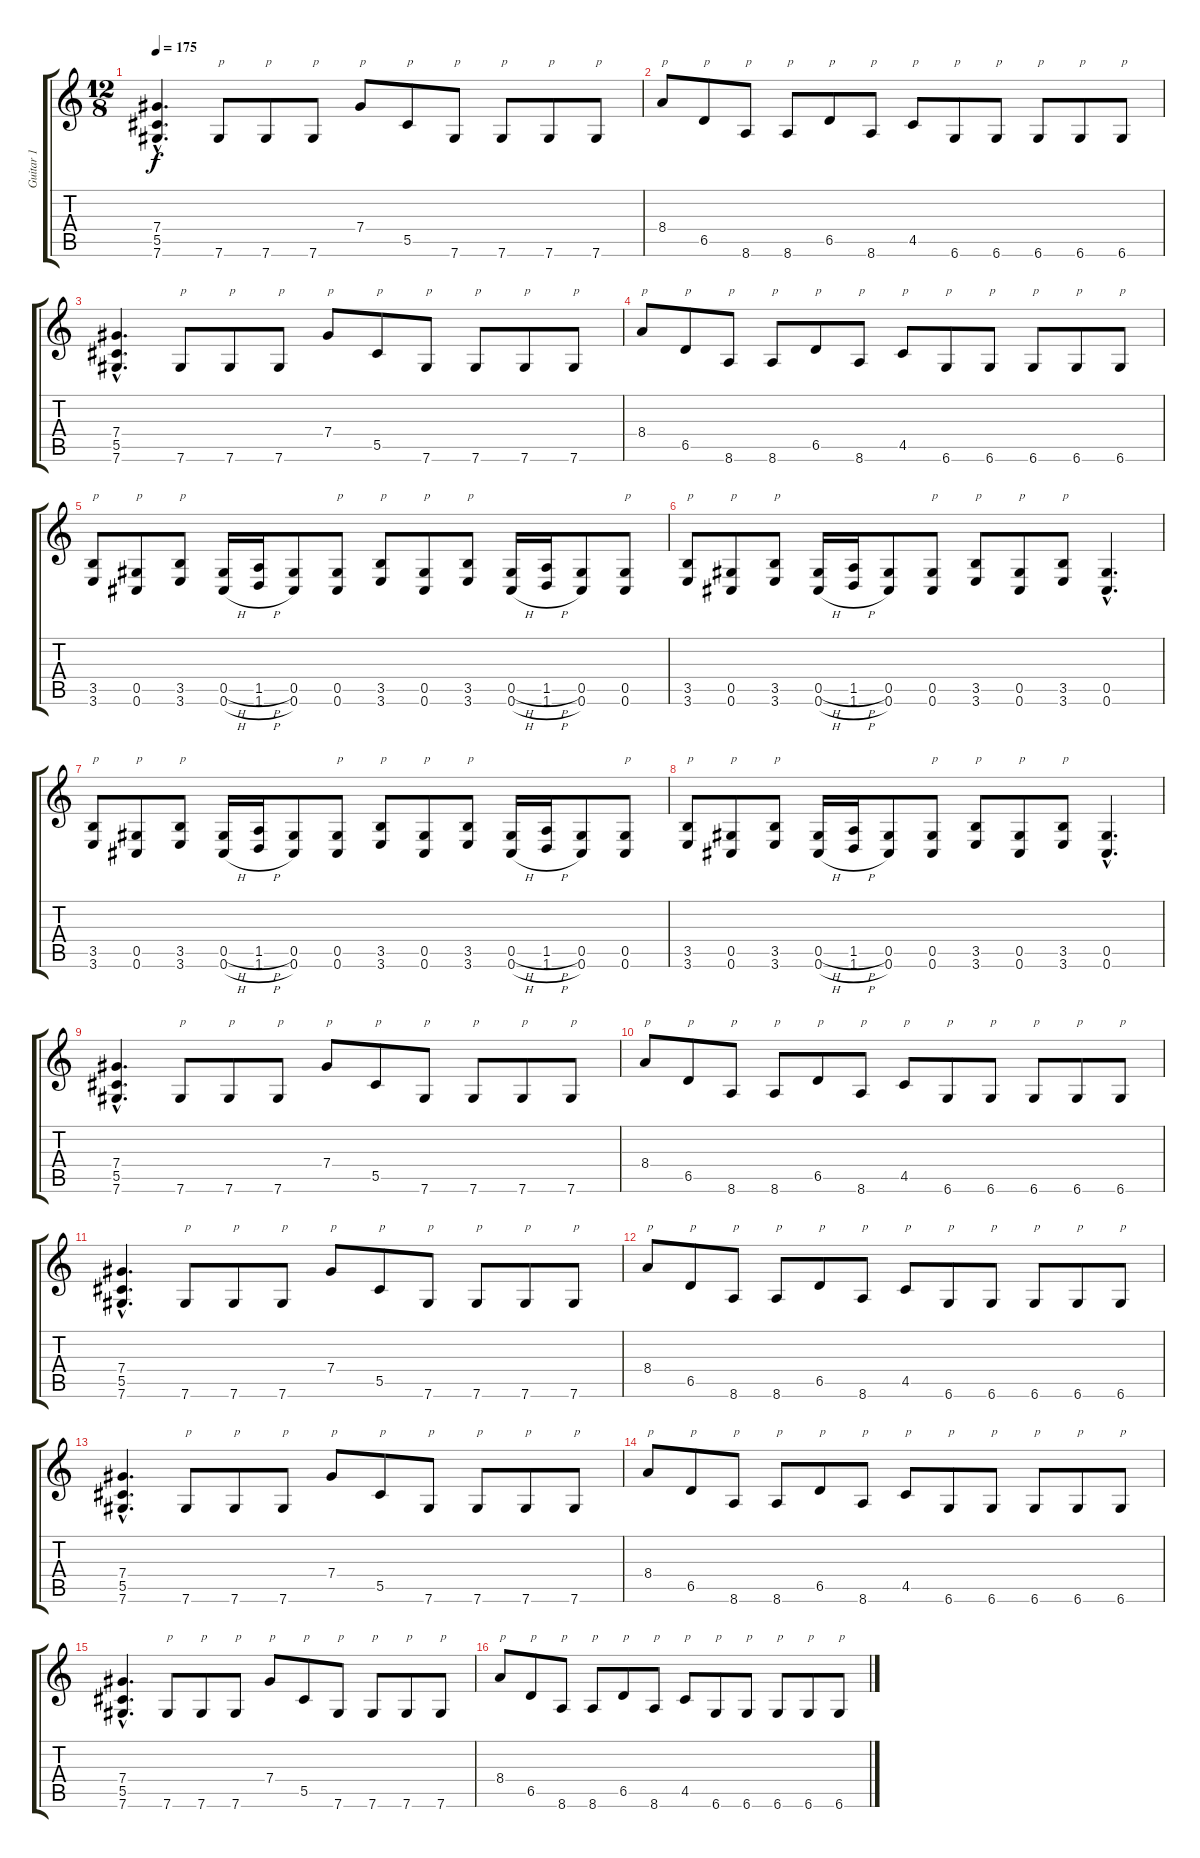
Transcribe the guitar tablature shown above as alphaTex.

\track ("Guitar 1" "Guitar 1") {instrument distortionguitar}
\staff {score tabs}
\tuning (Eb4 Bb3 Gb3 Db3 Ab2 Db2) {hide}
\ts (12 8)
\tempo 175
\clef g2
\ks c
(7.4{hac} 5.5{hac} 7.6{hac}).4{d dy f} 7.6.8{txt "p"} 7.6.8{txt "p"} 7.6.8{txt "p"} 7.4.8{txt "p"} 5.5.8{txt "p"} 7.6.8{txt "p"} 7.6.8{txt "p"} 7.6.8{txt "p"} 7.6.8{txt "p"} |
8.4.8{txt "p"} 6.5.8{txt "p"} 8.6.8{txt "p"} 8.6.8{txt "p"} 6.5.8{txt "p"} 8.6.8{txt "p"} 4.5.8{txt "p"} 6.6.8{txt "p"} 6.6.8{txt "p"} 6.6.8{txt "p"} 6.6.8{txt "p"} 6.6.8{txt "p"} |
(7.4{hac} 5.5{hac} 7.6{hac}).4{d} 7.6.8{txt "p"} 7.6.8{txt "p"} 7.6.8{txt "p"} 7.4.8{txt "p"} 5.5.8{txt "p"} 7.6.8{txt "p"} 7.6.8{txt "p"} 7.6.8{txt "p"} 7.6.8{txt "p"} |
8.4.8{txt "p"} 6.5.8{txt "p"} 8.6.8{txt "p"} 8.6.8{txt "p"} 6.5.8{txt "p"} 8.6.8{txt "p"} 4.5.8{txt "p"} 6.6.8{txt "p"} 6.6.8{txt "p"} 6.6.8{txt "p"} 6.6.8{txt "p"} 6.6.8{txt "p"} |
(3.5 3.6).8{txt "p"} (0.5 0.6).8{txt "p"} (3.5 3.6).8{txt "p"} (0.5{h} 0.6{h}).16 (1.5{h} 1.6{h}).16 (0.5 0.6).8 (0.5 0.6).8{txt "p"} (3.5 3.6).8{txt "p"} (0.5 0.6).8{txt "p"} (3.5 3.6).8{txt "p"} (0.5{h} 0.6{h}).16 (1.5{h} 1.6{h}).16 (0.5 0.6).8 (0.5 0.6).8{txt "p"} |
(3.5 3.6).8{txt "p"} (0.5 0.6).8{txt "p"} (3.5 3.6).8{txt "p"} (0.5{h} 0.6{h}).16 (1.5{h} 1.6{h}).16 (0.5 0.6).8 (0.5 0.6).8{txt "p"} (3.5 3.6).8{txt "p"} (0.5 0.6).8{txt "p"} (3.5 3.6).8{txt "p"} (0.5{hac} 0.6{hac}).4{d} |
(3.5 3.6).8{txt "p"} (0.5 0.6).8{txt "p"} (3.5 3.6).8{txt "p"} (0.5{h} 0.6{h}).16 (1.5{h} 1.6{h}).16 (0.5 0.6).8 (0.5 0.6).8{txt "p"} (3.5 3.6).8{txt "p"} (0.5 0.6).8{txt "p"} (3.5 3.6).8{txt "p"} (0.5{h} 0.6{h}).16 (1.5{h} 1.6{h}).16 (0.5 0.6).8 (0.5 0.6).8{txt "p"} |
(3.5 3.6).8{txt "p"} (0.5 0.6).8{txt "p"} (3.5 3.6).8{txt "p"} (0.5{h} 0.6{h}).16 (1.5{h} 1.6{h}).16 (0.5 0.6).8 (0.5 0.6).8{txt "p"} (3.5 3.6).8{txt "p"} (0.5 0.6).8{txt "p"} (3.5 3.6).8{txt "p"} (0.5{hac} 0.6{hac}).4{d} |
(7.4{hac} 5.5{hac} 7.6{hac}).4{d} 7.6.8{txt "p"} 7.6.8{txt "p"} 7.6.8{txt "p"} 7.4.8{txt "p"} 5.5.8{txt "p"} 7.6.8{txt "p"} 7.6.8{txt "p"} 7.6.8{txt "p"} 7.6.8{txt "p"} |
8.4.8{txt "p"} 6.5.8{txt "p"} 8.6.8{txt "p"} 8.6.8{txt "p"} 6.5.8{txt "p"} 8.6.8{txt "p"} 4.5.8{txt "p"} 6.6.8{txt "p"} 6.6.8{txt "p"} 6.6.8{txt "p"} 6.6.8{txt "p"} 6.6.8{txt "p"} |
(7.4{hac} 5.5{hac} 7.6{hac}).4{d} 7.6.8{txt "p"} 7.6.8{txt "p"} 7.6.8{txt "p"} 7.4.8{txt "p"} 5.5.8{txt "p"} 7.6.8{txt "p"} 7.6.8{txt "p"} 7.6.8{txt "p"} 7.6.8{txt "p"} |
8.4.8{txt "p"} 6.5.8{txt "p"} 8.6.8{txt "p"} 8.6.8{txt "p"} 6.5.8{txt "p"} 8.6.8{txt "p"} 4.5.8{txt "p"} 6.6.8{txt "p"} 6.6.8{txt "p"} 6.6.8{txt "p"} 6.6.8{txt "p"} 6.6.8{txt "p"} |
(7.4{hac} 5.5{hac} 7.6{hac}).4{d} 7.6.8{txt "p"} 7.6.8{txt "p"} 7.6.8{txt "p"} 7.4.8{txt "p"} 5.5.8{txt "p"} 7.6.8{txt "p"} 7.6.8{txt "p"} 7.6.8{txt "p"} 7.6.8{txt "p"} |
8.4.8{txt "p"} 6.5.8{txt "p"} 8.6.8{txt "p"} 8.6.8{txt "p"} 6.5.8{txt "p"} 8.6.8{txt "p"} 4.5.8{txt "p"} 6.6.8{txt "p"} 6.6.8{txt "p"} 6.6.8{txt "p"} 6.6.8{txt "p"} 6.6.8{txt "p"} |
(7.4{hac} 5.5{hac} 7.6{hac}).4{d} 7.6.8{txt "p"} 7.6.8{txt "p"} 7.6.8{txt "p"} 7.4.8{txt "p"} 5.5.8{txt "p"} 7.6.8{txt "p"} 7.6.8{txt "p"} 7.6.8{txt "p"} 7.6.8{txt "p"} |
8.4.8{txt "p"} 6.5.8{txt "p"} 8.6.8{txt "p"} 8.6.8{txt "p"} 6.5.8{txt "p"} 8.6.8{txt "p"} 4.5.8{txt "p"} 6.6.8{txt "p"} 6.6.8{txt "p"} 6.6.8{txt "p"} 6.6.8{txt "p"} 6.6.8{txt "p"}
